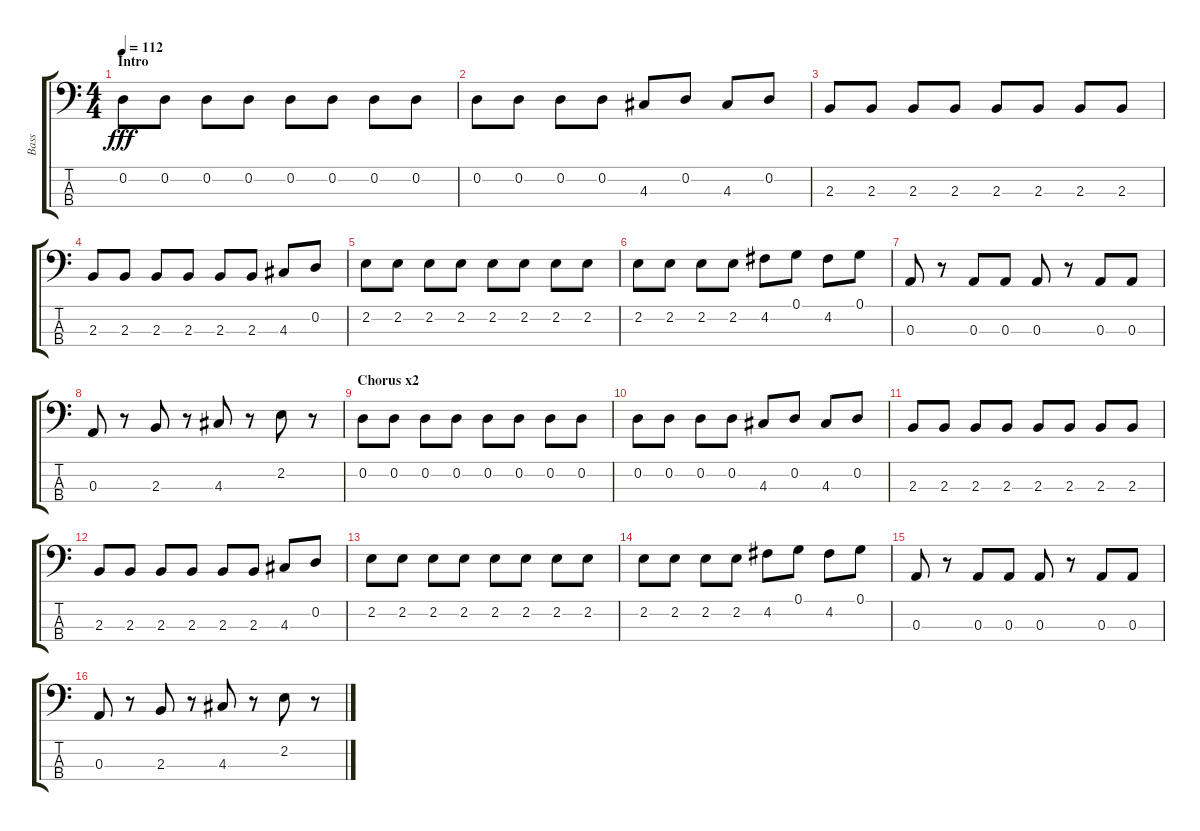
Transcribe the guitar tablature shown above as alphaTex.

\track ("Bass" "Bass") {instrument electricbassfinger}
\staff {score tabs}
\tuning (G2 D2 A1 E1) {hide}
\ts (4 4)
\section ("" "Intro")
\tempo 112
\clef f4
\ks c
0.2.8{dy fff instrument electricbassfinger} 0.2.8 0.2.8 0.2.8 0.2.8 0.2.8 0.2.8 0.2.8 |
0.2.8 0.2.8 0.2.8 0.2.8 4.3.8 0.2.8 4.3.8 0.2.8 |
2.3.8 2.3.8 2.3.8 2.3.8 2.3.8 2.3.8 2.3.8 2.3.8 |
2.3.8 2.3.8 2.3.8 2.3.8 2.3.8 2.3.8 4.3.8 0.2.8 |
2.2.8 2.2.8 2.2.8 2.2.8 2.2.8 2.2.8 2.2.8 2.2.8 |
2.2.8 2.2.8 2.2.8 2.2.8 4.2.8 0.1.8 4.2.8 0.1.8 |
0.3.8 r.8 0.3.8 0.3.8 0.3.8 r.8 0.3.8 0.3.8 |
0.3.8 r.8 2.3.8 r.8 4.3.8 r.8 2.2.8 r.8 |
\section ("" "Chorus x2")
0.2.8 0.2.8 0.2.8 0.2.8 0.2.8 0.2.8 0.2.8 0.2.8 |
0.2.8 0.2.8 0.2.8 0.2.8 4.3.8 0.2.8 4.3.8 0.2.8 |
2.3.8 2.3.8 2.3.8 2.3.8 2.3.8 2.3.8 2.3.8 2.3.8 |
2.3.8 2.3.8 2.3.8 2.3.8 2.3.8 2.3.8 4.3.8 0.2.8 |
2.2.8 2.2.8 2.2.8 2.2.8 2.2.8 2.2.8 2.2.8 2.2.8 |
2.2.8 2.2.8 2.2.8 2.2.8 4.2.8 0.1.8 4.2.8 0.1.8 |
0.3.8 r.8 0.3.8 0.3.8 0.3.8 r.8 0.3.8 0.3.8 |
0.3.8 r.8 2.3.8 r.8 4.3.8 r.8 2.2.8 r.8
